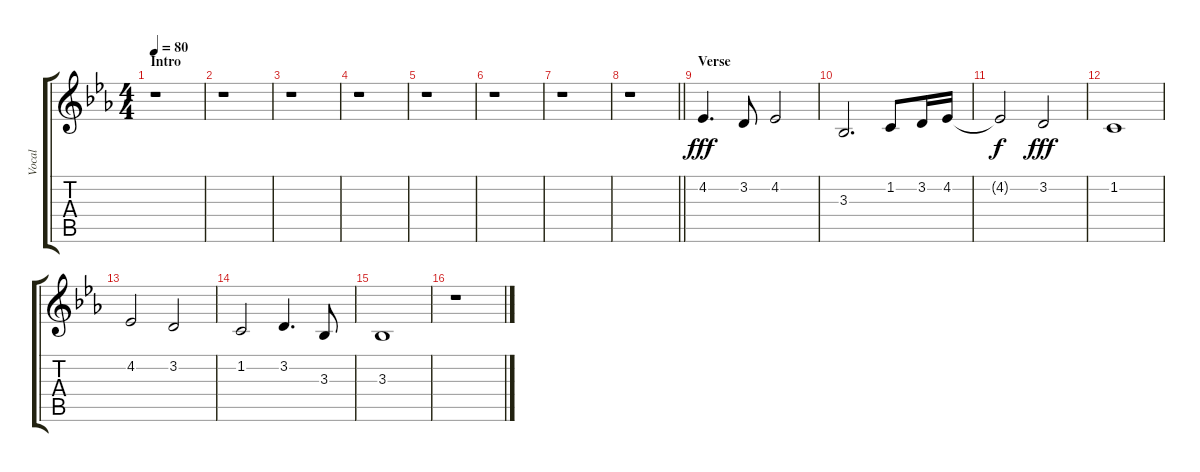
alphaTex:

\track ("Vocal" "Vocal") {instrument tenorsax}
\staff {score tabs}
\tuning (E4 B3 G3 D3 A2 E2) {hide}
\ts (4 4)
\section ("" "Intro")
\tempo 80
\clef g2
\ks eb
r.1{dy fff instrument tenorsax} |
r.1 |
r.1 |
r.1 |
r.1 |
r.1 |
r.1 |
\barLineRight lightlight
r.1 |
\section ("" "Verse")
4.2.4{d} 3.2.8 4.2.2 |
3.3.2{d} 1.2.8 3.2.16 4.2.16 |
4.2{t}.2{dy f} 3.2.2{dy fff} |
1.2.1 |
4.2.2 3.2.2 |
1.2.2 3.2.4{d} 3.3.8 |
3.3.1 |
r.1
